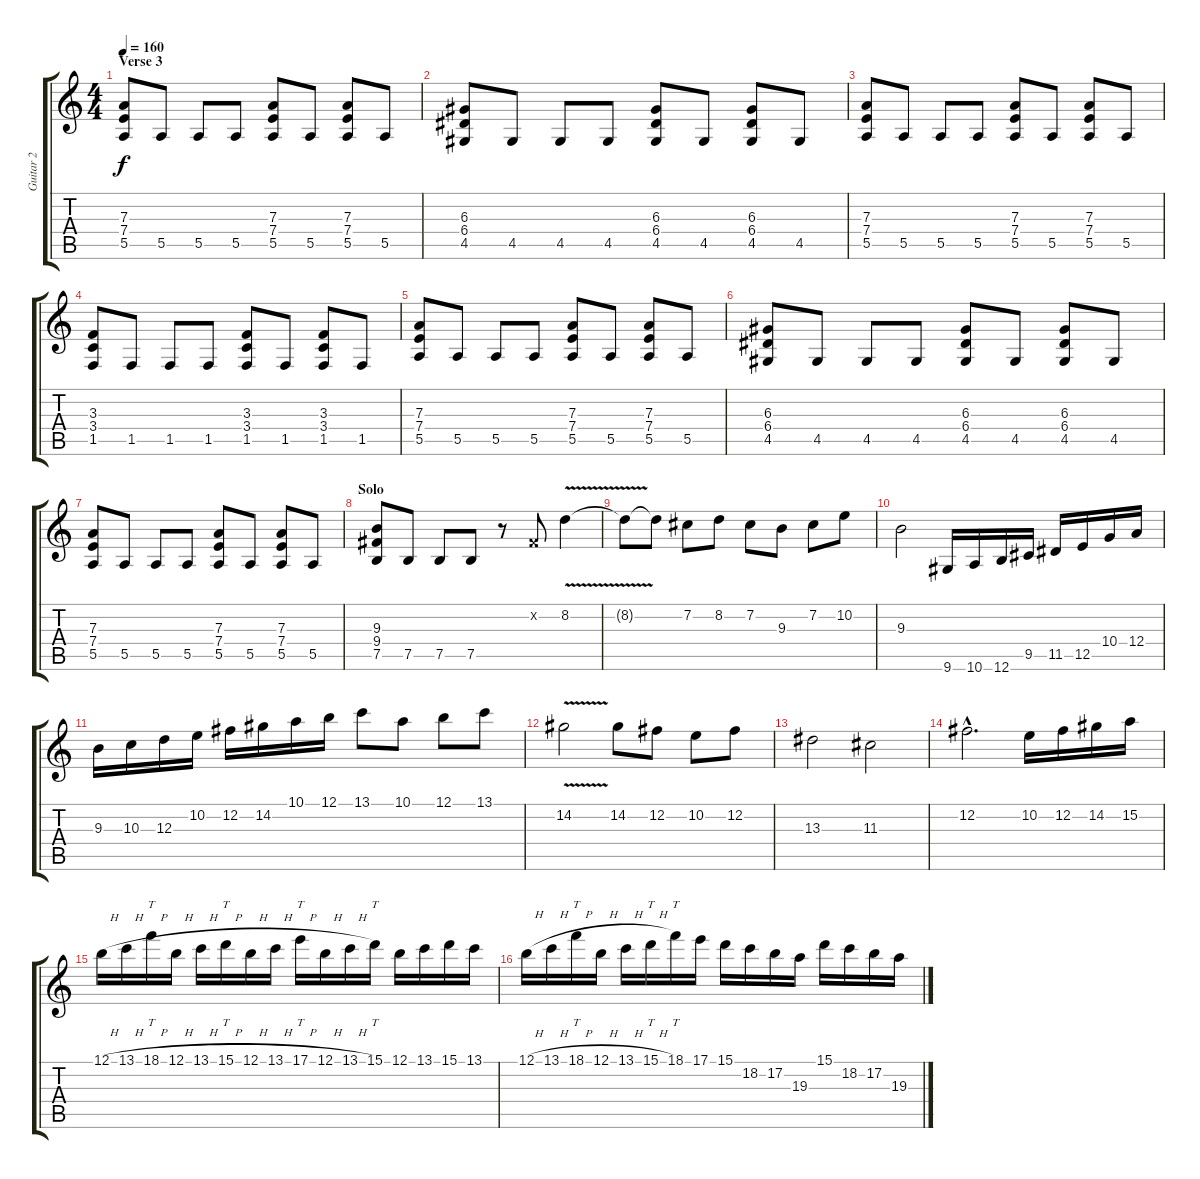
\track ("Guitar 2" "Guitar 2") {instrument distortionguitar}
\staff {score tabs}
\tuning (B3 Gb3 D3 A2 E2 B1) {hide}
\ts (4 4)
\section ("" "Verse 3")
\tempo 160
\clef g2
\ks c
(7.3 7.4 5.5).8{dy f} 5.5.8 5.5.8 5.5.8 (7.3 7.4 5.5).8 5.5.8 (7.3 7.4 5.5).8 5.5.8 |
(6.3 6.4 4.5).8 4.5.8 4.5.8 4.5.8 (6.3 6.4 4.5).8 4.5.8 (6.3 6.4 4.5).8 4.5.8 |
(7.3 7.4 5.5).8 5.5.8 5.5.8 5.5.8 (7.3 7.4 5.5).8 5.5.8 (7.3 7.4 5.5).8 5.5.8 |
(3.3 3.4 1.5).8 1.5.8 1.5.8 1.5.8 (3.3 3.4 1.5).8 1.5.8 (3.3 3.4 1.5).8 1.5.8 |
(7.3 7.4 5.5).8 5.5.8 5.5.8 5.5.8 (7.3 7.4 5.5).8 5.5.8 (7.3 7.4 5.5).8 5.5.8 |
(6.3 6.4 4.5).8 4.5.8 4.5.8 4.5.8 (6.3 6.4 4.5).8 4.5.8 (6.3 6.4 4.5).8 4.5.8 |
(7.3 7.4 5.5).8 5.5.8 5.5.8 5.5.8 (7.3 7.4 5.5).8 5.5.8 (7.3 7.4 5.5).8 5.5.8 |
\section ("" "Solo")
(9.3 9.4 7.5).8 7.5.8 7.5.8 7.5.8 r.8 0.2{x}.8 8.2{v}.4 |
8.2{t}.8 8.2{t}.8 7.2.8 8.2.8 7.2.8 9.3.8 7.2.8 10.2.8 |
9.3.2 9.6.16 10.6.16 12.6.16 9.5.16 11.5.16 12.5.16 10.4.16 12.4.16 |
9.3.16 10.3.16 12.3.16 10.2.16 12.2.16 14.2.16 10.1.16 12.1.16 13.1.8 10.1.8 12.1.8 13.1.8 |
14.2{v}.2 14.2.8 12.2.8 10.2.8 12.2.8 |
13.3.2 11.3.2 |
12.2{hac}.2{d} 10.2.16 12.2.16 14.2.16 15.2.16 |
12.1{h}.16 13.1{h}.16 18.1{h}.16{tt} 12.1{h}.16 13.1{h}.16 15.1{h}.16{tt} 12.1{h}.16 13.1{h}.16 17.1{h}.16{tt} 12.1{h}.16 13.1{h}.16 15.1.16{tt} 12.1.16 13.1.16 15.1.16 13.1.16 |
12.1{h}.16 13.1{h}.16 18.1{h}.16{tt} 12.1{h}.16 13.1{h}.16 15.1{h}.16{tt} 18.1.16{tt} 17.1.16 15.1.16 18.2.16 17.2.16 19.3.16 15.1.16 18.2.16 17.2.16 19.3.16
